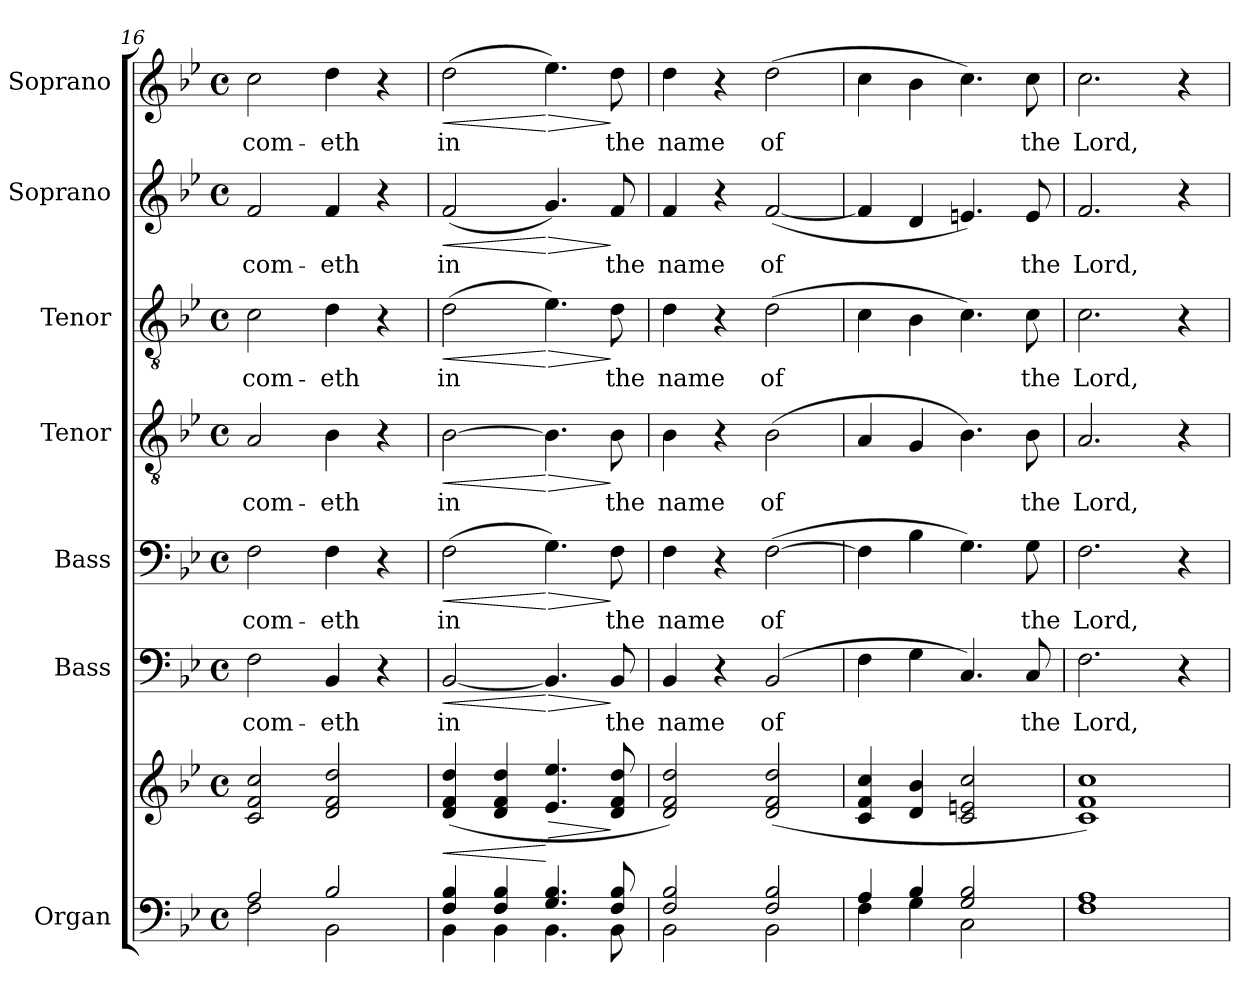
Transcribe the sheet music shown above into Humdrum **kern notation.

**kern	**kern	**dynam	**kern	**text	**dynam	**kern	**text	**dynam	**kern	**text	**dynam	**kern	**text	**dynam	**kern	**text	**dynam	**kern	**text	**dynam
*part7	*part7	*part7	*part6	*part6	*part6	*part5	*part5	*part5	*part4	*part4	*part4	*part3	*part3	*part3	*part2	*part2	*part2	*part1	*part1	*part1
*staff8	*staff7	*staff7/8	*staff6	*staff6	*staff6	*staff5	*staff5	*staff5	*staff4	*staff4	*staff4	*staff3	*staff3	*staff3	*staff2	*staff2	*staff2	*staff1	*staff1	*staff1
*I"Organ	*	*	*I"Bass	*	*	*I"Bass	*	*	*I"Tenor	*	*	*I"Tenor	*	*	*I"Soprano	*	*	*I"Soprano	*	*
*I'Org.	*	*	*I'B.	*	*	*I'B.	*	*	*I'T.	*	*	*I'T.	*	*	*I'S.	*	*	*I'S.	*	*
*clefF4	*clefG2	*	*clefF4	*	*	*clefF4	*	*	*clefGv2	*	*	*clefGv2	*	*	*clefG2	*	*	*clefG2	*	*
*	*	*	*	*	*	*	*	*	*ITrd7c12	*	*	*ITrd7c12	*	*	*	*	*	*	*	*
*k[b-e-]	*k[b-e-]	*	*k[b-e-]	*	*	*k[b-e-]	*	*	*k[b-e-]	*	*	*k[b-e-]	*	*	*k[b-e-]	*	*	*k[b-e-]	*	*
*B-:	*B-:	*	*B-:	*	*	*B-:	*	*	*B-:	*	*	*B-:	*	*	*B-:	*	*	*B-:	*	*
*M4/4	*M4/4	*	*M4/4	*	*	*M4/4	*	*	*M4/4	*	*	*M4/4	*	*	*M4/4	*	*	*M4/4	*	*
*met(c)	*met(c)	*	*met(c)	*	*	*met(c)	*	*	*met(c)	*	*	*met(c)	*	*	*met(c)	*	*	*met(c)	*	*
=16	=16	=16	=16	=16	=16	=16	=16	=16	=16	=16	=16	=16	=16	=16	=16	=16	=16	=16	=16	=16
*^	*	*	*	*	*	*	*	*	*	*	*	*	*	*	*	*	*	*	*	*
!	!	!	!	!	!LO:LY:b:color=#000000	!	!	!	!	!	!	!	!	!	!	!	!	!	!	!	!
!	!	!	!	!	!	!	!	!LO:LY:b:color=#000000	!	!	!	!	!	!	!	!	!	!	!	!	!
!	!	!	!	!	!	!	!	!	!	!	!LO:LY:b:color=#000000	!	!	!	!	!	!	!	!	!	!
!	!	!	!	!	!	!	!	!	!	!	!	!	!	!LO:LY:b:color=#000000	!	!	!	!	!	!	!
!	!	!	!	!	!	!	!	!	!	!	!	!	!	!	!	!	!LO:LY:b:color=#000000	!	!	!	!
!	!	!	!	!	!	!	!	!	!	!	!	!	!	!	!	!	!	!	!	!LO:LY:b:color=#000000	!
2Ai/	2Fi\	2ci/ 2fi 2cci	.	2Fi\	com-	.	2Fi\	com-	.	2AAi/	com-	.	2Ci\	com-	.	2fi/	com-	.	2cci\	com-	.
!	!	!	!	!	!LO:LY:b:color=#000000	!	!	!	!	!	!	!	!	!	!	!	!	!	!	!	!
!	!	!	!	!	!	!	!	!LO:LY:b:color=#000000	!	!	!	!	!	!	!	!	!	!	!	!	!
!	!	!	!	!	!	!	!	!	!	!	!LO:LY:b:color=#000000	!	!	!	!	!	!	!	!	!	!
!	!	!	!	!	!	!	!	!	!	!	!	!	!	!LO:LY:b:color=#000000	!	!	!	!	!	!	!
!	!	!	!	!	!	!	!	!	!	!	!	!	!	!	!	!	!LO:LY:b:color=#000000	!	!	!	!
!	!	!	!	!	!	!	!	!	!	!	!	!	!	!	!	!	!	!	!	!LO:LY:b:color=#000000	!
2B-i/	2BB-i\	2di/ 2fi 2ddi	.	4BB-i/	-eth	.	4Fi\	-eth	.	4BB-i\	-eth	.	4Di\	-eth	.	4fi/	-eth	.	4ddi\	-eth	.
.	.	.	.	4r	.	.	4r	.	.	4r	.	.	4r	.	.	4r	.	.	4r	.	.
=17	=17	=17	=17	=17	=17	=17	=17	=17	=17	=17	=17	=17	=17	=17	=17	=17	=17	=17	=17	=17	=17
!	!	!	!LO:HP:b	!	!	!	!	!	!	!	!	!	!	!	!	!	!	!	!	!	!
!	!	!	!	!	!LO:LY:b:color=#000000	!LO:HP:b	!	!	!	!	!	!	!	!	!	!	!	!	!	!	!
!	!	!	!	!	!	!	!	!LO:LY:b:color=#000000	!LO:HP:b	!	!	!	!	!	!	!	!	!	!	!	!
!	!	!	!	!	!	!	!	!	!	!	!LO:LY:b:color=#000000	!LO:HP:b	!	!	!	!	!	!	!	!	!
!	!	!	!	!	!	!	!	!	!	!	!	!	!	!LO:LY:b:color=#000000	!LO:HP:b	!	!	!	!	!	!
!	!	!	!	!	!	!	!	!	!	!	!	!	!	!	!	!	!LO:LY:b:color=#000000	!LO:HP:b	!	!	!
!	!	!	!	!	!	!	!	!	!	!	!	!	!	!	!	!	!	!	!	!LO:LY:b:color=#000000	!LO:HP:b
4Fi/ 4B-i	4BB-i\	(4di/ 4fi 4ddi	<	[<2BB-i/	in	<	(2Fi\	in	<	[>2BB-i\	in	<	(2Di\	in	<	(2fi/	in	<	(2ddi\	in	<
4Fi/ 4B-i	4BB-i\	4di/ 4fi 4ddi	.	.	.	.	.	.	.	.	.	.	.	.	.	.	.	.	.	.	.
!	!	!	!LO:HP:n=1:b	!	!	!LO:HP:n=1:b	!	!	!LO:HP:n=1:b	!	!	!LO:HP:n=1:b	!	!	!LO:HP:n=1:b	!	!	!LO:HP:n=1:b	!	!	!LO:HP:n=1:b
4.Gi/ 4.B-i	4.BB-i\	4.e-i/ 4.ee-i	[ >	4.BB-i/]	.	[ >	4.Gi\)	.	[ >	4.BB-i\]	.	[ >	4.E-i\)	.	[ >	4.gi/)	.	[ >	4.ee-i\)	.	[ >
!	!	!	!	!	!LO:LY:b:color=#000000	!	!	!	!	!	!	!	!	!	!	!	!	!	!	!	!
!	!	!	!	!	!	!	!	!LO:LY:b:color=#000000	!	!	!	!	!	!	!	!	!	!	!	!	!
!	!	!	!	!	!	!	!	!	!	!	!LO:LY:b:color=#000000	!	!	!	!	!	!	!	!	!	!
!	!	!	!	!	!	!	!	!	!	!	!	!	!	!LO:LY:b:color=#000000	!	!	!	!	!	!	!
!	!	!	!	!	!	!	!	!	!	!	!	!	!	!	!	!	!LO:LY:b:color=#000000	!	!	!	!
!	!	!	!	!	!	!	!	!	!	!	!	!	!	!	!	!	!	!	!	!LO:LY:b:color=#000000	!
8Fi/ 8B-i	8BB-i\	8di/ 8fi 8ddi	]	8BB-i/	the	]	8Fi\	the	]	8BB-i\	the	]	8Di\	the	]	8fi/	the	]	8ddi\	the	]
=18	=18	=18	=18	=18	=18	=18	=18	=18	=18	=18	=18	=18	=18	=18	=18	=18	=18	=18	=18	=18	=18
!	!	!	!	!	!LO:LY:b:color=#000000	!	!	!	!	!	!	!	!	!	!	!	!	!	!	!	!
!	!	!	!	!	!	!	!	!LO:LY:b:color=#000000	!	!	!	!	!	!	!	!	!	!	!	!	!
!	!	!	!	!	!	!	!	!	!	!	!LO:LY:b:color=#000000	!	!	!	!	!	!	!	!	!	!
!	!	!	!	!	!	!	!	!	!	!	!	!	!	!LO:LY:b:color=#000000	!	!	!	!	!	!	!
!	!	!	!	!	!	!	!	!	!	!	!	!	!	!	!	!	!LO:LY:b:color=#000000	!	!	!	!
!	!	!	!	!	!	!	!	!	!	!	!	!	!	!	!	!	!	!	!	!LO:LY:b:color=#000000	!
2Fi/ 2B-i	2BB-i\	2di/ 2fi 2ddi)	.	4BB-i/	name	.	4Fi\	name	.	4BB-i\	name	.	4Di\	name	.	4fi/	name	.	4ddi\	name	.
.	.	.	.	4r	.	.	4r	.	.	4r	.	.	4r	.	.	4r	.	.	4r	.	.
!	!	!	!	!	!LO:LY:b:color=#000000	!	!	!	!	!	!	!	!	!	!	!	!	!	!	!	!
!	!	!	!	!	!	!	!	!LO:LY:b:color=#000000	!	!	!	!	!	!	!	!	!	!	!	!	!
!	!	!	!	!	!	!	!	!	!	!	!LO:LY:b:color=#000000	!	!	!	!	!	!	!	!	!	!
!	!	!	!	!	!	!	!	!	!	!	!	!	!	!LO:LY:b:color=#000000	!	!	!	!	!	!	!
!	!	!	!	!	!	!	!	!	!	!	!	!	!	!	!	!	!LO:LY:b:color=#000000	!	!	!	!
!	!	!	!	!	!	!	!	!	!	!	!	!	!	!	!	!	!	!	!	!LO:LY:b:color=#000000	!
2Fi/ 2B-i	2BB-i\	(2di/ 2fi 2ddi	.	(2BB-i/	of	.	([>2Fi\	of	.	(2BB-i\	of	.	(2Di\	of	.	([<2fi/	of	.	(2ddi\	of	.
=19	=19	=19	=19	=19	=19	=19	=19	=19	=19	=19	=19	=19	=19	=19	=19	=19	=19	=19	=19	=19	=19
4Ai/	4Fi\	4ci/ 4fi 4cci	.	4Fi\	.	.	4Fi\]	.	.	4AAi/	.	.	4Ci\	.	.	4fi/]	.	.	4cci\	.	.
4B-i/	4Gi\	4di/ 4b-i	.	4Gi\	.	.	4B-i\	.	.	4GGi/	.	.	4BB-i\	.	.	4di/	.	.	4b-i\	.	.
2Gi/ 2B-i	2Ci\	2ci/ 2eni 2cci	.	4.Ci/)	.	.	4.Gi\)	.	.	4.BB-i\)	.	.	4.Ci\)	.	.	4.eni/)	.	.	4.cci\)	.	.
!	!	!	!	!	!LO:LY:b:color=#000000	!	!	!	!	!	!	!	!	!	!	!	!	!	!	!	!
!	!	!	!	!	!	!	!	!LO:LY:b:color=#000000	!	!	!	!	!	!	!	!	!	!	!	!	!
!	!	!	!	!	!	!	!	!	!	!	!LO:LY:b:color=#000000	!	!	!	!	!	!	!	!	!	!
!	!	!	!	!	!	!	!	!	!	!	!	!	!	!LO:LY:b:color=#000000	!	!	!	!	!	!	!
!	!	!	!	!	!	!	!	!	!	!	!	!	!	!	!	!	!LO:LY:b:color=#000000	!	!	!	!
!	!	!	!	!	!	!	!	!	!	!	!	!	!	!	!	!	!	!	!	!LO:LY:b:color=#000000	!
.	.	.	.	8Ci/	the	.	8Gi\	the	.	8BB-i\	the	.	8Ci\	the	.	8ei/	the	.	8cci\	the	.
=20	=20	=20	=20	=20	=20	=20	=20	=20	=20	=20	=20	=20	=20	=20	=20	=20	=20	=20	=20	=20	=20
!	!	!	!	!	!LO:LY:b:color=#000000	!	!	!	!	!	!	!	!	!	!	!	!	!	!	!	!
!	!	!	!	!	!	!	!	!LO:LY:b:color=#000000	!	!	!	!	!	!	!	!	!	!	!	!	!
!	!	!	!	!	!	!	!	!	!	!	!LO:LY:b:color=#000000	!	!	!	!	!	!	!	!	!	!
!	!	!	!	!	!	!	!	!	!	!	!	!	!	!LO:LY:b:color=#000000	!	!	!	!	!	!	!
!	!	!	!	!	!	!	!	!	!	!	!	!	!	!	!	!	!LO:LY:b:color=#000000	!	!	!	!
!	!	!	!	!	!	!	!	!	!	!	!	!	!	!	!	!	!	!	!	!LO:LY:b:color=#000000	!
1Ai	1Fi	1ci 1fi 1cci)	.	2.Fi\	Lord,	.	2.Fi\	Lord,	.	2.AAi/	Lord,	.	2.Ci\	Lord,	.	2.fi/	Lord,	.	2.cci\	Lord,	.
.	.	.	.	4r	.	.	4r	.	.	4r	.	.	4r	.	.	4r	.	.	4r	.	.
*v	*v	*	*	*	*	*	*	*	*	*	*	*	*	*	*	*	*	*	*	*	*
=	=	=	=	=	=	=	=	=	=	=	=	=	=	=	=	=	=	=	=	=
*-	*-	*-	*-	*-	*-	*-	*-	*-	*-	*-	*-	*-	*-	*-	*-	*-	*-	*-	*-	*-
